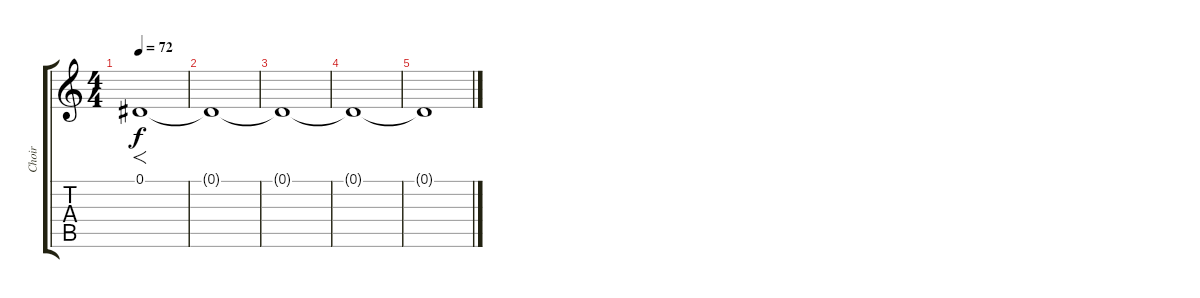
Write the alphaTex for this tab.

\track ("Choir" "Choir") {instrument choiraahs}
\staff {score tabs}
\tuning (Eb4 Bb3 Gb3 Db3 Ab2 Eb2) {hide}
\ts (4 4)
\tempo 72
\clef g2
\ks c
0.1.1{f dy f} |
0.1{t}.1 |
0.1{t}.1 |
0.1{t}.1 |
0.1{t}.1
